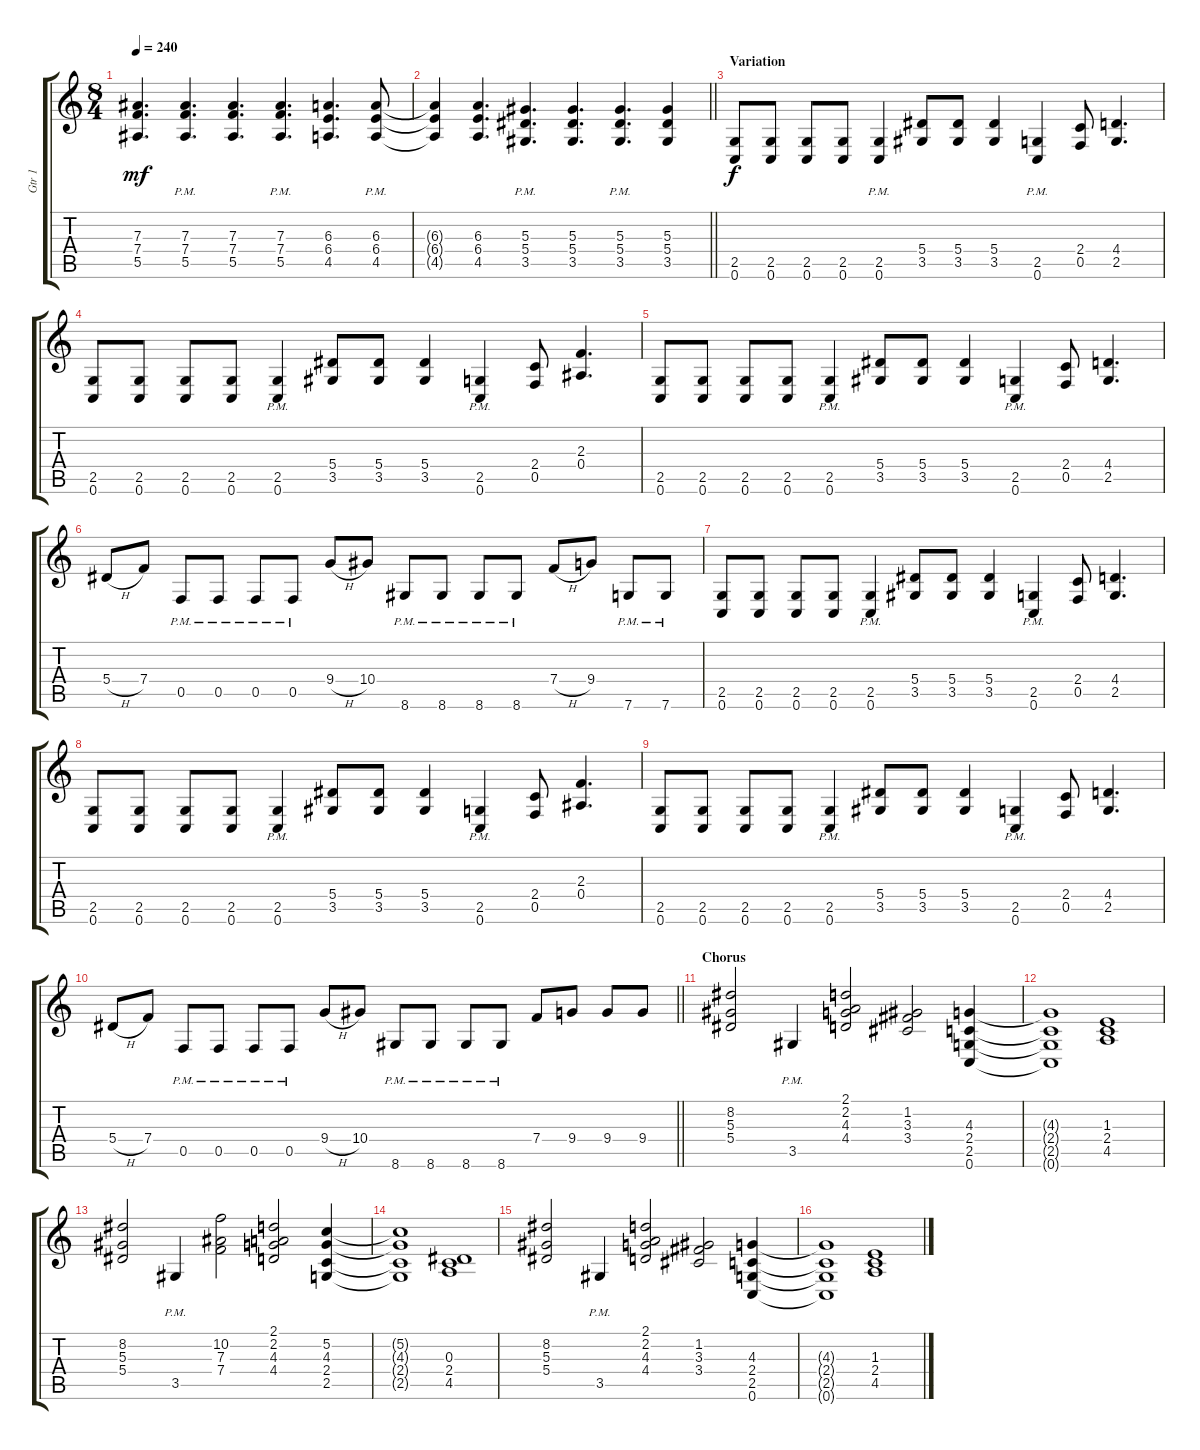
\track ("Gtr 1" "Gtr 1") {instrument distortionguitar}
\staff {score tabs}
\tuning (C4 G3 Eb3 Bb2 F2 C2) {hide}
\ts (8 4)
\tempo 240
\clef g2
\ks c
(7.3 7.4 5.5).4{d dy mf} (7.3{pm} 7.4{pm} 5.5{pm}).4{d} (7.3 7.4 5.5).4{d} (7.3{pm} 7.4{pm} 5.5{pm}).4{d} (6.3 6.4 4.5).4{d} (6.3{pm} 6.4{pm} 4.5{pm}).8 |
\barLineRight lightlight
(6.3{t} 6.4{t} 4.5{t}).4 (6.3 6.4 4.5).4{d} (5.3{pm} 5.4{pm} 3.5{pm}).4{d} (5.3 5.4 3.5).4{d} (5.3{pm} 5.4{pm} 3.5{pm}).4{d} (5.3 5.4 3.5).4 |
\section ("" "Variation")
(2.5 0.6).8{dy f} (2.5 0.6).8 (2.5 0.6).8 (2.5 0.6).8 (2.5{pm} 0.6{pm}).4 (5.4 3.5).8 (5.4 3.5).8 (5.4 3.5).4 (2.5{pm} 0.6{pm}).4 (2.4 0.5).8 (4.4 2.5).4{d} |
(2.5 0.6).8 (2.5 0.6).8 (2.5 0.6).8 (2.5 0.6).8 (2.5{pm} 0.6{pm}).4 (5.4 3.5).8 (5.4 3.5).8 (5.4 3.5).4 (2.5{pm} 0.6{pm}).4 (2.4 0.5).8 (2.3 0.4).4{d} |
(2.5 0.6).8 (2.5 0.6).8 (2.5 0.6).8 (2.5 0.6).8 (2.5{pm} 0.6{pm}).4 (5.4 3.5).8 (5.4 3.5).8 (5.4 3.5).4 (2.5{pm} 0.6{pm}).4 (2.4 0.5).8 (4.4 2.5).4{d} |
5.4{h}.8 7.4.8 0.5{pm}.8 0.5{pm}.8 0.5{pm}.8 0.5{pm}.8 9.4{h}.8 10.4.8 8.6{pm}.8 8.6{pm}.8 8.6{pm}.8 8.6{pm}.8 7.4{h}.8 9.4.8 7.6{pm}.8 7.6{pm}.8 |
(2.5 0.6).8 (2.5 0.6).8 (2.5 0.6).8 (2.5 0.6).8 (2.5{pm} 0.6{pm}).4 (5.4 3.5).8 (5.4 3.5).8 (5.4 3.5).4 (2.5{pm} 0.6{pm}).4 (2.4 0.5).8 (4.4 2.5).4{d} |
(2.5 0.6).8 (2.5 0.6).8 (2.5 0.6).8 (2.5 0.6).8 (2.5{pm} 0.6{pm}).4 (5.4 3.5).8 (5.4 3.5).8 (5.4 3.5).4 (2.5{pm} 0.6{pm}).4 (2.4 0.5).8 (2.3 0.4).4{d} |
(2.5 0.6).8 (2.5 0.6).8 (2.5 0.6).8 (2.5 0.6).8 (2.5{pm} 0.6{pm}).4 (5.4 3.5).8 (5.4 3.5).8 (5.4 3.5).4 (2.5{pm} 0.6{pm}).4 (2.4 0.5).8 (4.4 2.5).4{d} |
\barLineRight lightlight
5.4{h}.8 7.4.8 0.5{pm}.8 0.5{pm}.8 0.5{pm}.8 0.5{pm}.8 9.4{h}.8 10.4.8 8.6{pm}.8 8.6{pm}.8 8.6{pm}.8 8.6{pm}.8 7.4.8 9.4.8 9.4.8 9.4.8 |
\section ("" "Chorus")
(8.2 5.3 5.4).2 3.5{pm}.4 (2.1 2.2 4.3 4.4).2 (1.2 3.3 3.4).2 (4.3 2.4 2.5 0.6).4 |
(4.3{t} 2.4{t} 2.5{t} 0.6{t}).1 (1.3 2.4 4.5).1 |
(8.2 5.3 5.4).2 3.5{pm}.4 (10.2 7.3 7.4).2 (2.1 2.2 4.3 4.4).2 (5.2 4.3 2.4 2.5).4 |
(5.2{t} 4.3{t} 2.4{t} 2.5{t}).1 (0.3 2.4 4.5).1 |
(8.2 5.3 5.4).2 3.5{pm}.4 (2.1 2.2 4.3 4.4).2 (1.2 3.3 3.4).2 (4.3 2.4 2.5 0.6).4 |
(4.3{t} 2.4{t} 2.5{t} 0.6{t}).1 (1.3 2.4 4.5).1
